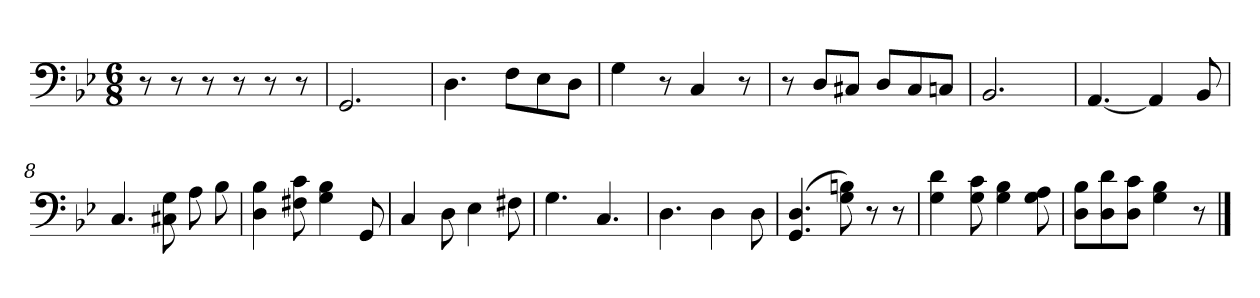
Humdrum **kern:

**kern
*part1
*staff1
*clefF4
*k[b-e-]
*M6/8
=1
8r
8r
8r
8r
8r
8r
=2
2.GG/
=3
4.D\
8F\L
8E-\
8D\J
=4
4G\
8r
4C/
8r
=5
8r
8D/L
8C#X/J
8D/L
8C#/
8Cn/J
=6
2.BB-/
=7
[4.AA/
4AA/]
8BB-/
=8
4.C/
8C#X\ 8G\
8A\
8B-\
=9
4D\ 4B-\
8F#X\ 8c\
4G\ 4B-\
8GG/
=10
4C/
8D\
4E-\
8F#X\
=11
4.G\
4.C/
=12
4.D\
4D\
8D\
=13
(4.GG/ 4.D/
8G\ 8Bn\)
8r
8r
=14
4G\ 4d\
8G\ 8c\
4G\ 4B-\
8G\ 8A\
=15
8D\ 8B-\L
8D\ 8d\
8D\ 8c\J
4G\ 4B-\
8r
==
*-
